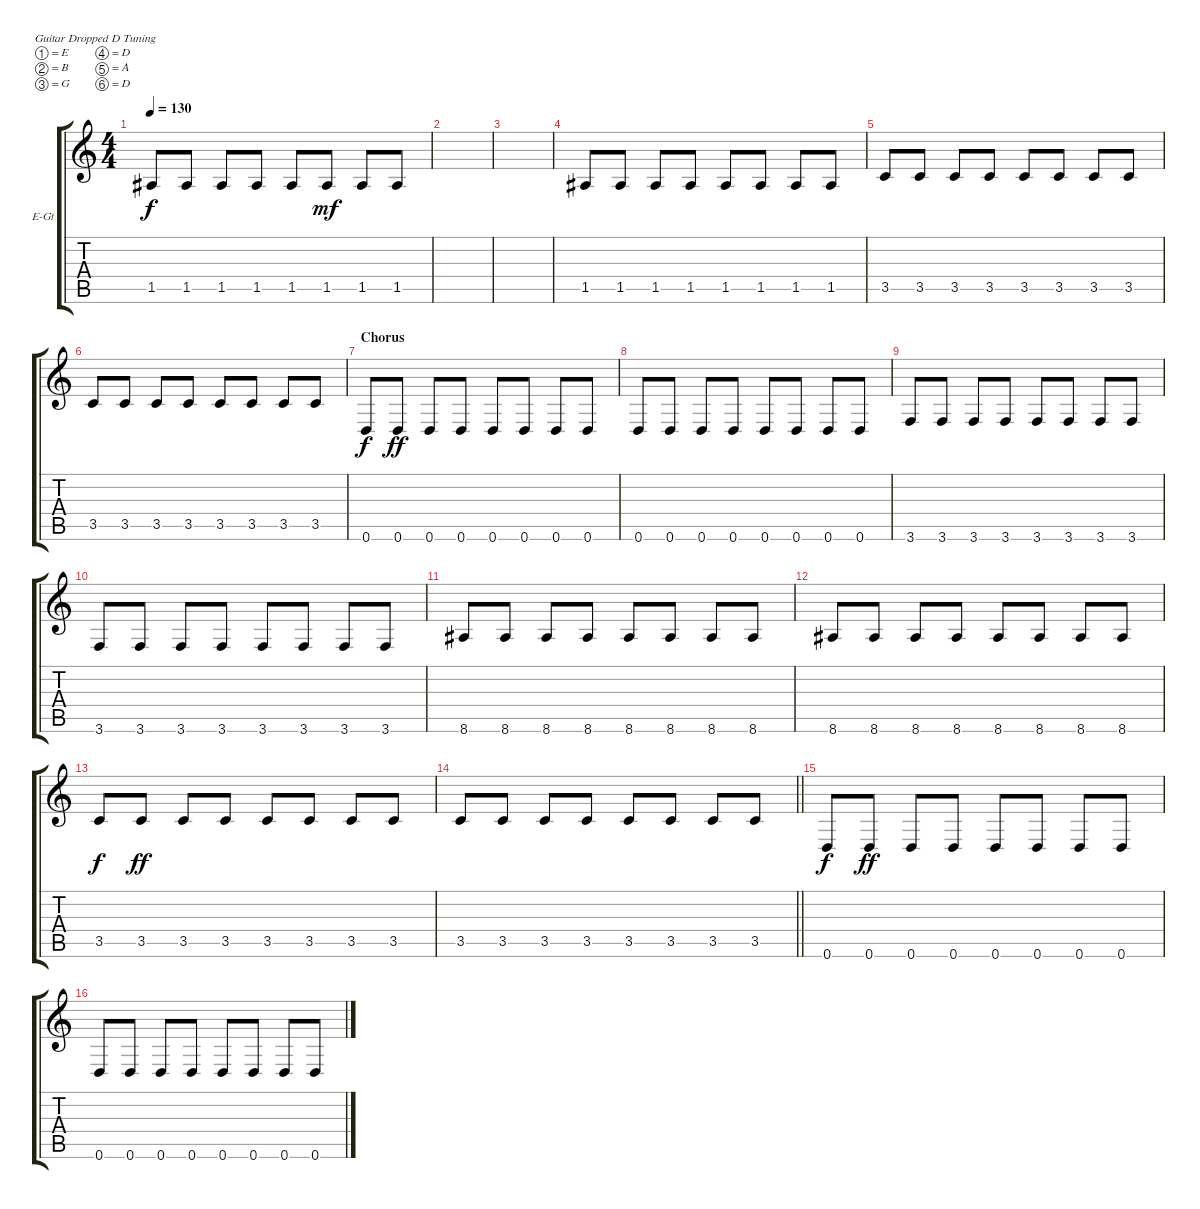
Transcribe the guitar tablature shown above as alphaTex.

\bracketExtendMode groupsimilarinstruments
\firstSystemTrackNameOrientation horizontal
\otherSystemsTrackNameOrientation horizontal
\track ("Electric Guitar" "E-Gt") {instrument distortionguitar}
\staff {score tabs}
\tuning (E4 B3 G3 D3 A2 D2)
\ts (4 4)
\tempo 130
\clef g2
\scale
0.333333
\ks c
1.5.8{dy f} 1.5.8 1.5.8 1.5.8 1.5.8 1.5.8{dy mf} 1.5.8 1.5.8 |
\scale
0.333333 |
\scale
0.333333 |
\scale
0.333333 1.5.8 1.5.8 1.5.8 1.5.8 1.5.8 1.5.8 1.5.8 1.5.8 |
\scale
0.333333 3.5.8 3.5.8 3.5.8 3.5.8 3.5.8 3.5.8 3.5.8 3.5.8 |
\scale
0.333333 3.5.8 3.5.8 3.5.8 3.5.8 3.5.8 3.5.8 3.5.8 3.5.8 |
\section ("" "Chorus")
\scale
0.333333 0.6.8{dy f} 0.6.8{dy ff} 0.6.8 0.6.8 0.6.8 0.6.8 0.6.8 0.6.8 |
\scale
0.333333 0.6.8 0.6.8 0.6.8 0.6.8 0.6.8 0.6.8 0.6.8 0.6.8 |
\scale
0.333333 3.6.8 3.6.8 3.6.8 3.6.8 3.6.8 3.6.8 3.6.8 3.6.8 |
\scale
0.333333 3.6.8 3.6.8 3.6.8 3.6.8 3.6.8 3.6.8 3.6.8 3.6.8 |
\scale
0.333333 8.6.8 8.6.8 8.6.8 8.6.8 8.6.8 8.6.8 8.6.8 8.6.8 |
\scale
0.333333 8.6.8 8.6.8 8.6.8 8.6.8 8.6.8 8.6.8 8.6.8 8.6.8 |
\scale
0.333333 3.5.8{dy f} 3.5.8{dy ff} 3.5.8 3.5.8 3.5.8 3.5.8 3.5.8 3.5.8 |
\scale
0.333333
\barLineRight lightlight
3.5.8 3.5.8 3.5.8 3.5.8 3.5.8 3.5.8 3.5.8 3.5.8 |
\scale
0.333333 0.6.8{dy f} 0.6.8{dy ff} 0.6.8 0.6.8 0.6.8 0.6.8 0.6.8 0.6.8 |
\scale
0.333333 0.6.8 0.6.8 0.6.8 0.6.8 0.6.8 0.6.8 0.6.8 0.6.8
